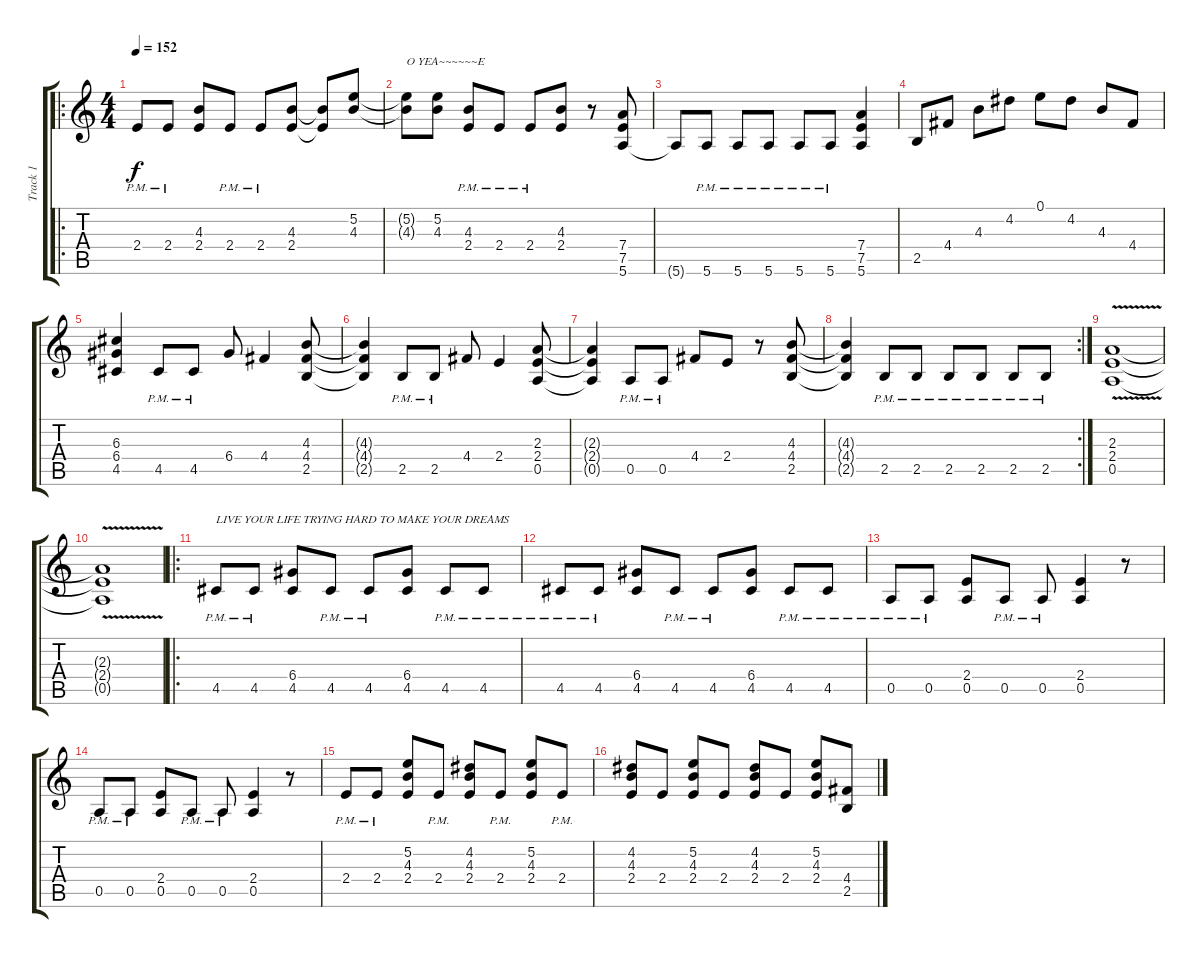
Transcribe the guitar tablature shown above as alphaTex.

\track ("Track 1" "Track 1") {instrument distortionguitar}
\staff {score tabs}
\tuning (E4 B3 G3 D3 A2 E2) {hide}
\ro
\ts (4 4)
\tempo 152
\clef g2
\ks c
2.4{pm}.8{dy f instrument distortionguitar} 2.4{pm}.8 (4.3 2.4).8 2.4{pm}.8 2.4{pm}.8 (4.3 2.4).8 (4.3{t} 2.4{t}).8 (5.2 4.3).8 |
(5.2{t} 4.3{t}).8{txt "O YEA~~~~~~E"} (5.2 4.3).8 (4.3 2.4{pm}).8 2.4{pm}.8 2.4{pm}.8 (4.3 2.4).8 r.8 (7.4 7.5 5.6).8 |
5.6{t}.8 5.6{pm}.8 5.6{pm}.8 5.6{pm}.8 5.6{pm}.8 5.6{pm}.8 (7.4 7.5 5.6).4 |
2.5.8 4.4.8 4.3.8 4.2.8 0.1.8 4.2.8 4.3.8 4.4.8 |
(6.3 6.4 4.5).4 4.5{pm}.8 4.5{pm}.8 6.4.8 4.4.4 (4.3 4.4 2.5).8 |
(4.3{t} 4.4{t} 2.5{t}).4 2.5{pm}.8 2.5{pm}.8 4.4.8 2.4.4 (2.3 2.4 0.5).8 |
(2.3{t} 2.4{t} 0.5{t}).4 0.5{pm}.8 0.5{pm}.8 4.4.8 2.4.8 r.8 (4.3 4.4 2.5).8 |
\rc 2
(4.3{t} 4.4{t} 2.5{t}).4 2.5{pm}.8 2.5{pm}.8 2.5{pm}.8 2.5{pm}.8 2.5{pm}.8 2.5{pm}.8 |
(2.3{v} 2.4 0.5).1 |
(2.3{t} 2.4{t} 0.5{t}).1 |
\ro
4.5{pm}.8{txt "LIVE YOUR LIFE TRYING HARD TO MAKE YOUR DREAMS"} 4.5{pm}.8 (6.4 4.5).8 4.5{pm}.8 4.5{pm}.8 (6.4 4.5).8 4.5{pm}.8 4.5{pm}.8 |
4.5{pm}.8 4.5{pm}.8 (6.4 4.5).8 4.5{pm}.8 4.5{pm}.8 (6.4 4.5).8 4.5{pm}.8 4.5{pm}.8 |
0.5{pm}.8 0.5{pm}.8 (2.4 0.5).8 0.5{pm}.8 0.5{pm}.8 (2.4 0.5).4 r.8 |
0.5{pm}.8 0.5{pm}.8 (2.4 0.5).8 0.5{pm}.8 0.5{pm}.8 (2.4 0.5).4 r.8 |
2.4{pm}.8 2.4{pm}.8 (5.2 4.3 2.4).8 2.4{pm}.8 (4.2 4.3 2.4).8 2.4{pm}.8 (5.2 4.3 2.4).8 2.4{pm}.8 |
(4.2 4.3 2.4).8 2.4.8 (5.2 4.3 2.4).8 2.4.8 (4.2 4.3 2.4).8 2.4.8 (5.2 4.3 2.4).8 (4.4 2.5).8
